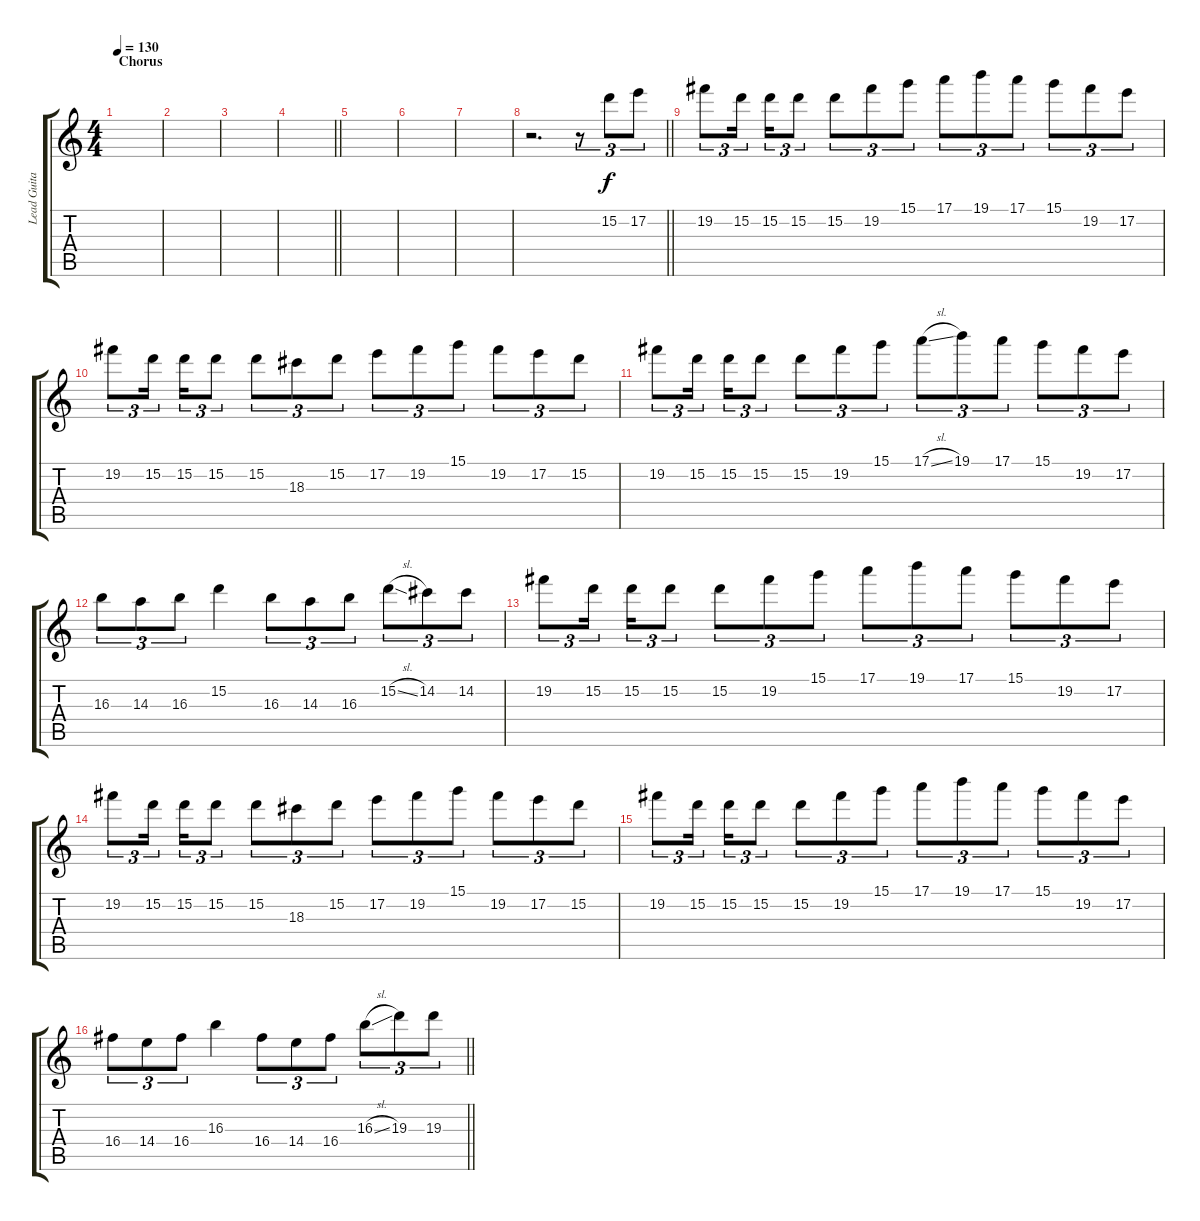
\track ("Lead Guitar - Herman Li" "Lead Guita") {instrument overdrivenguitar}
\staff {score tabs}
\tuning (E4 B3 G3 D3 A2 E2) {hide}
\ts (4 4)
\section ("" "Chorus")
\tempo 130
\clef g2
\ks c
|
|
|
\barLineRight lightlight
|
|
|
|
\barLineRight lightlight
r.2{d} r.8{tu (3 2)} 15.2.8{tu (3 2) dy f} 17.2.8{tu (3 2)} |
\section ("" "")
19.2.8{tu (3 2)} 15.2.16{tu (3 2) beam splitsecondary} 15.2.16{tu (3 2)} 15.2.8{tu (3 2)} 15.2.8{tu (3 2)} 19.2.8{tu (3 2)} 15.1.8{tu (3 2)} 17.1.8{tu (3 2)} 19.1.8{tu (3 2)} 17.1.8{tu (3 2)} 15.1.8{tu (3 2)} 19.2.8{tu (3 2)} 17.2.8{tu (3 2)} |
19.2.8{tu (3 2)} 15.2.16{tu (3 2) beam splitsecondary} 15.2.16{tu (3 2)} 15.2.8{tu (3 2)} 15.2.8{tu (3 2)} 18.3.8{tu (3 2)} 15.2.8{tu (3 2)} 17.2.8{tu (3 2)} 19.2.8{tu (3 2)} 15.1.8{tu (3 2)} 19.2.8{tu (3 2)} 17.2.8{tu (3 2)} 15.2.8{tu (3 2)} |
19.2.8{tu (3 2)} 15.2.16{tu (3 2) beam splitsecondary} 15.2.16{tu (3 2)} 15.2.8{tu (3 2)} 15.2.8{tu (3 2)} 19.2.8{tu (3 2)} 15.1.8{tu (3 2)} 17.1{sl}.8{tu (3 2)} 19.1.8{tu (3 2)} 17.1.8{tu (3 2)} 15.1.8{tu (3 2)} 19.2.8{tu (3 2)} 17.2.8{tu (3 2)} |
16.3.8{tu (3 2)} 14.3.8{tu (3 2)} 16.3.8{tu (3 2)} 15.2.4 16.3.8{tu (3 2)} 14.3.8{tu (3 2)} 16.3.8{tu (3 2)} 15.2{sl}.8{tu (3 2)} 14.2.8{tu (3 2)} 14.2.8{tu (3 2)} |
19.2.8{tu (3 2)} 15.2.16{tu (3 2) beam splitsecondary} 15.2.16{tu (3 2)} 15.2.8{tu (3 2)} 15.2.8{tu (3 2)} 19.2.8{tu (3 2)} 15.1.8{tu (3 2)} 17.1.8{tu (3 2)} 19.1.8{tu (3 2)} 17.1.8{tu (3 2)} 15.1.8{tu (3 2)} 19.2.8{tu (3 2)} 17.2.8{tu (3 2)} |
19.2.8{tu (3 2)} 15.2.16{tu (3 2) beam splitsecondary} 15.2.16{tu (3 2)} 15.2.8{tu (3 2)} 15.2.8{tu (3 2)} 18.3.8{tu (3 2)} 15.2.8{tu (3 2)} 17.2.8{tu (3 2)} 19.2.8{tu (3 2)} 15.1.8{tu (3 2)} 19.2.8{tu (3 2)} 17.2.8{tu (3 2)} 15.2.8{tu (3 2)} |
19.2.8{tu (3 2)} 15.2.16{tu (3 2) beam splitsecondary} 15.2.16{tu (3 2)} 15.2.8{tu (3 2)} 15.2.8{tu (3 2)} 19.2.8{tu (3 2)} 15.1.8{tu (3 2)} 17.1.8{tu (3 2)} 19.1.8{tu (3 2)} 17.1.8{tu (3 2)} 15.1.8{tu (3 2)} 19.2.8{tu (3 2)} 17.2.8{tu (3 2)} |
\barLineRight lightlight
16.4.8{tu (3 2)} 14.4.8{tu (3 2)} 16.4.8{tu (3 2)} 16.3.4 16.4.8{tu (3 2)} 14.4.8{tu (3 2)} 16.4.8{tu (3 2)} 16.3{sl}.8{tu (3 2)} 19.3.8{tu (3 2)} 19.3.8{tu (3 2)}
